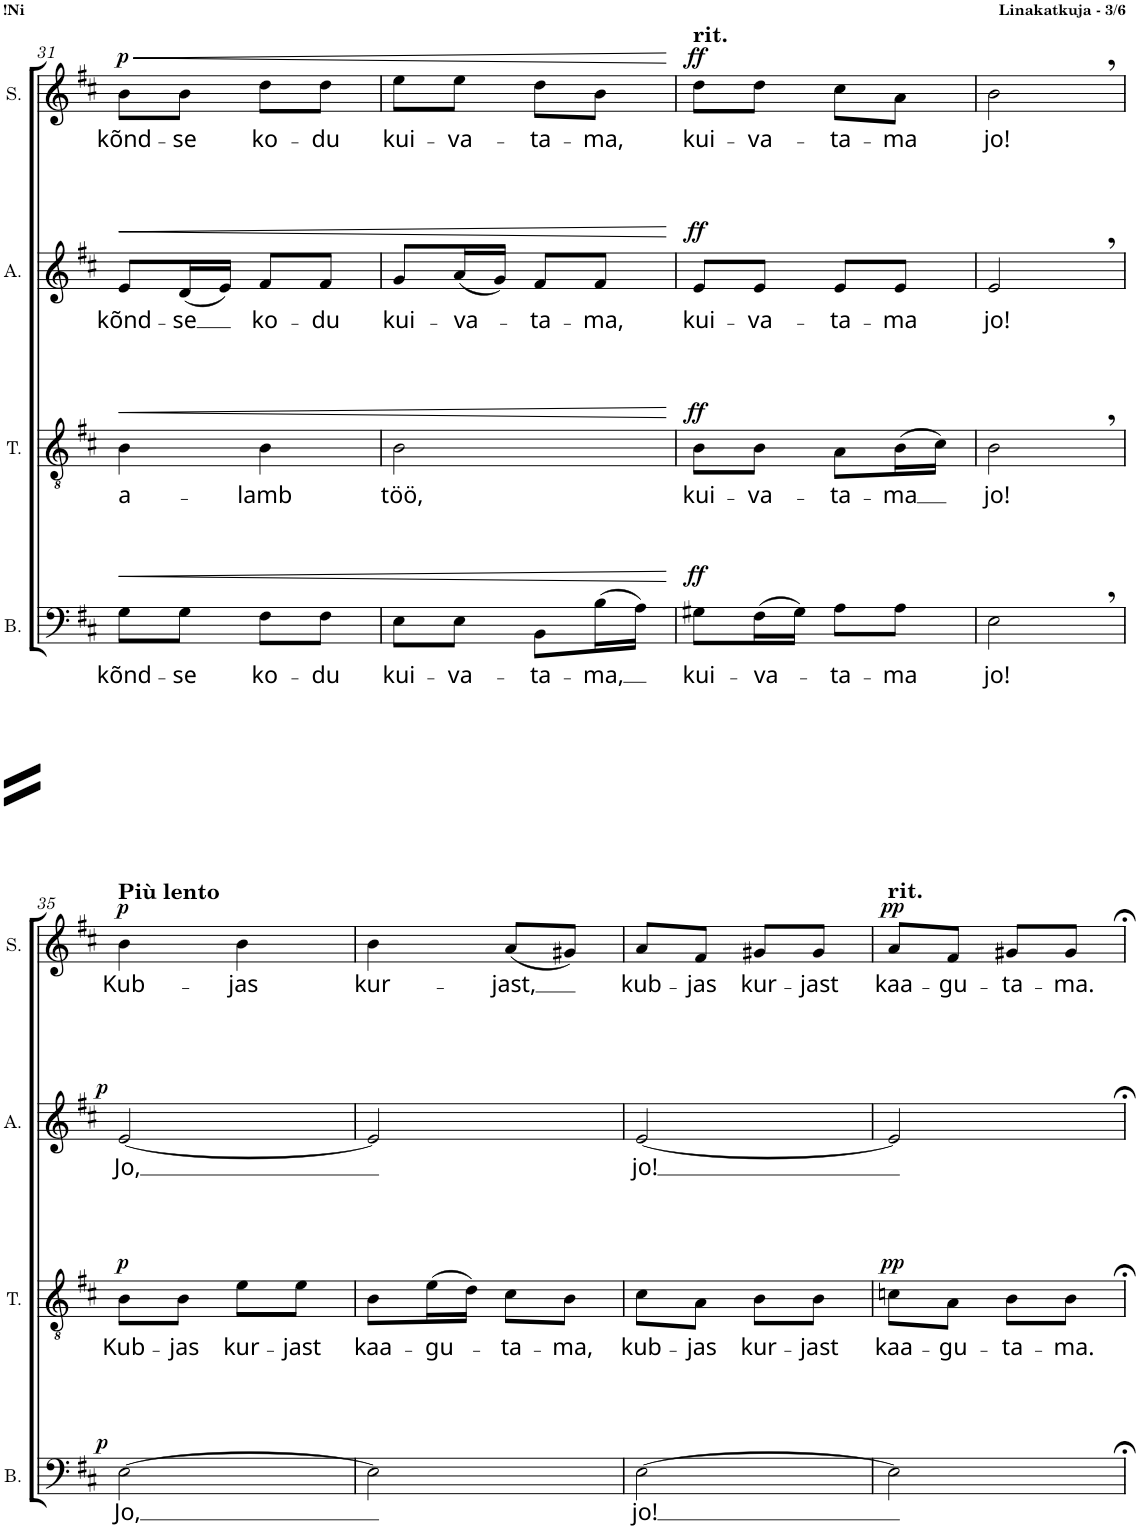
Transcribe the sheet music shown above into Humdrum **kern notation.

**kern	**text	**dynam	**kern	**text	**dynam	**kern	**text	**dynam	**kern	**text	**dynam
*part4	*part4	*part4	*part3	*part3	*part3	*part2	*part2	*part2	*part1	*part1	*part1
*staff4	*staff4	*staff4	*staff3	*staff3	*staff3	*staff2	*staff2	*staff2	*staff1	*staff1	*staff1
*I"Bass	*	*	*I"Tenor	*	*	*I"Alto	*	*	*I"Soprano	*	*
*I'B.	*	*	*I'T.	*	*	*I'A.	*	*	*I'S.	*	*
!!LO:PB:g=z
*clefF4	*	*	*clefGv2	*	*	*clefG2	*	*	*clefG2	*	*
*	*	*	*	*	*	*Trd1c2	*	*	*	*	*
*k[f#c#]	*	*	*k[f#c#]	*	*	*k[f#c#]	*	*	*k[f#c#]	*	*
*M2/4	*	*	*M2/4	*	*	*M2/4	*	*	*M2/4	*	*
=31	=31	=31	=31	=31	=31	=31	=31	=31	=31	=31	=31
!	!LO:LY:b	!LO:HP:b	!	!LO:LY:b	!LO:HP:b	!	!LO:LY:b	!LO:HP:b	!	!LO:LY:b	!LO:HP:b
!	!	!	!	!	!	!	!	!	!	!	!LO:DY:n=1:a
8G\L	kõnd-	<	4B\	a-	<	8e/L	kõnd-	<	8b\L	kõnd-	< p
!	!LO:LY:b	!	!	!	!	!	!LO:LY:b	!	!	!LO:LY:b	!
8G\J	-se	.	.	.	.	(16d/L	-se	.	8b\J	-se	.
.	.	.	.	.	.	16e/JJ)	.	.	.	.	.
!	!LO:LY:b	!	!	!LO:LY:b	!	!	!LO:LY:b	!	!	!LO:LY:b	!
8F#\L	ko-	.	4B\	-lamb	.	8f#/L	ko-	.	8dd\L	ko-	.
!	!LO:LY:b	!	!	!	!	!	!LO:LY:b	!	!	!LO:LY:b	!
8F#\J	-du	.	.	.	.	8f#/J	-du	.	8dd\J	-du	.
=32	=32	=32	=32	=32	=32	=32	=32	=32	=32	=32	=32
!	!LO:LY:b	!	!	!LO:LY:b	!	!	!LO:LY:b	!	!	!LO:LY:b	!
8E\L	kui-	.	2B\	töö,	.	8g/L	kui-	.	8ee\L	kui-	.
!	!LO:LY:b	!	!	!	!	!	!LO:LY:b	!	!	!LO:LY:b	!
8E\J	-va-	.	.	.	.	(16a/L	-va-	.	8ee\J	-va-	.
.	.	.	.	.	.	16g/JJ)	.	.	.	.	.
!	!LO:LY:b	!	!	!	!	!	!LO:LY:b	!	!	!LO:LY:b	!
8BB\L	-ta-	.	.	.	.	8f#/L	-ta-	.	8dd\L	-ta-	.
!	!LO:LY:b	!	!	!	!	!	!LO:LY:b	!	!	!LO:LY:b	!
(16B\L	-ma,	.	.	.	.	8f#/J	-ma,	.	8b\J	-ma,	.
16A\JJ)	.	.	.	.	.	.	.	.	.	.	.
.	.	[	.	.	[	.	.	[	.	.	[
=33	=33	=33	=33	=33	=33	=33	=33	=33	=33	=33	=33
!	!	!	!	!	!	!	!	!	!LO:TX:a:B:t=rit.	!	!
!	!LO:LY:b	!LO:DY:a	!	!LO:LY:b	!LO:DY:a	!	!LO:LY:b	!LO:DY:a	!	!LO:LY:b	!LO:DY:a
8G#X\L	kui-	ff	8B\L	kui-	ff	8e/L	kui-	ff	8dd\L	kui-	ff
!	!LO:LY:b	!	!	!LO:LY:b	!	!	!LO:LY:b	!	!	!LO:LY:b	!
(16F#\L	-va-	.	8B\J	-va-	.	8e/J	-va-	.	8dd\J	-va-	.
16G#\JJ)	.	.	.	.	.	.	.	.	.	.	.
!	!LO:LY:b	!	!	!LO:LY:b	!	!	!LO:LY:b	!	!	!LO:LY:b	!
8A\L	-ta-	.	8A\L	-ta-	.	8e/L	-ta-	.	8cc#\L	-ta-	.
!	!LO:LY:b	!	!	!LO:LY:b	!	!	!LO:LY:b	!	!	!LO:LY:b	!
8A\J	-ma	.	(16B\L	-ma	.	8e/J	-ma	.	8a\J	-ma	.
.	.	.	16c#\JJ)	.	.	.	.	.	.	.	.
=34	=34	=34	=34	=34	=34	=34	=34	=34	=34	=34	=34
!	!LO:LY:b	!	!	!LO:LY:b	!	!	!LO:LY:b	!	!	!LO:LY:b	!
2E,\	jo!	.	2B,\	jo!	.	2e,/	jo!	.	2b,\	jo!	.
!!LO:LB:g=z
=35	=35	=35	=35	=35	=35	=35	=35	=35	=35	=35	=35
!	!	!	!	!	!	!	!	!	!LO:TX:a:B:t=Più lento	!	!
!	!LO:LY:b	!LO:DY:a	!	!LO:LY:b	!LO:DY:a	!	!LO:LY:b	!LO:DY:a	!	!LO:LY:b	!LO:DY:a
[2E\	Jo,	p	8B\L	Kub-	p	[2e/	Jo,	p	4b\	Kub-	p
!	!	!	!	!LO:LY:b	!	!	!	!	!	!	!
.	.	.	8B\J	-jas	.	.	.	.	.	.	.
!	!	!	!	!LO:LY:b	!	!	!	!	!	!LO:LY:b	!
.	.	.	8e\L	kur-	.	.	.	.	4b\	-jas	.
!	!	!	!	!LO:LY:b	!	!	!	!	!	!	!
.	.	.	8e\J	-jast	.	.	.	.	.	.	.
=36	=36	=36	=36	=36	=36	=36	=36	=36	=36	=36	=36
!	!	!	!	!LO:LY:b	!	!	!	!	!	!LO:LY:b	!
2E\]	.	.	8B\L	kaa-	.	2e/]	.	.	4b\	kur-	.
!	!	!	!	!LO:LY:b	!	!	!	!	!	!	!
.	.	.	(16e\L	-gu-	.	.	.	.	.	.	.
.	.	.	16d\JJ)	.	.	.	.	.	.	.	.
!	!	!	!	!LO:LY:b	!	!	!	!	!	!LO:LY:b	!
.	.	.	8c#\L	-ta-	.	.	.	.	(8a/L	-jast,	.
!	!	!	!	!LO:LY:b	!	!	!	!	!	!	!
.	.	.	8B\J	-ma,	.	.	.	.	8g#X/J)	.	.
=37	=37	=37	=37	=37	=37	=37	=37	=37	=37	=37	=37
!	!LO:LY:b	!	!	!LO:LY:b	!	!	!LO:LY:b	!	!	!LO:LY:b	!
[2E\	jo!	.	8c#\L	kub-	.	[2e/	jo!	.	8a/L	kub-	.
!	!	!	!	!LO:LY:b	!	!	!	!	!	!LO:LY:b	!
.	.	.	8A\J	-jas	.	.	.	.	8f#/J	-jas	.
!	!	!	!	!LO:LY:b	!	!	!	!	!	!LO:LY:b	!
.	.	.	8B\L	kur-	.	.	.	.	8g#X/L	kur-	.
!	!	!	!	!LO:LY:b	!	!	!	!	!	!LO:LY:b	!
.	.	.	8B\J	-jast	.	.	.	.	8g#/J	-jast	.
=38	=38	=38	=38	=38	=38	=38	=38	=38	=38	=38	=38
!	!	!	!	!	!	!	!	!	!LO:TX:a:B:t=rit.	!	!
!	!	!	!	!LO:LY:b	!LO:DY:a	!	!	!	!	!LO:LY:b	!LO:DY:a
2E\]	.	.	8cn\L	kaa-	pp	2e/]	.	.	8a/L	kaa-	pp
!	!	!	!	!LO:LY:b	!	!	!	!	!	!LO:LY:b	!
.	.	.	8A\J	-gu-	.	.	.	.	8f#/J	-gu-	.
!	!	!	!	!LO:LY:b	!	!	!	!	!	!LO:LY:b	!
.	.	.	8B\L	-ta-	.	.	.	.	8g#X/L	-ta-	.
!	!	!	!	!LO:LY:b	!	!	!	!	!	!LO:LY:b	!
.	.	.	8B\J	-ma.	.	.	.	.	8g#/J	-ma.	.
=	=	=	=	=	=	=	=	=	=	=	=
*-	*-	*-	*-	*-	*-	*-	*-	*-	*-	*-	*-
